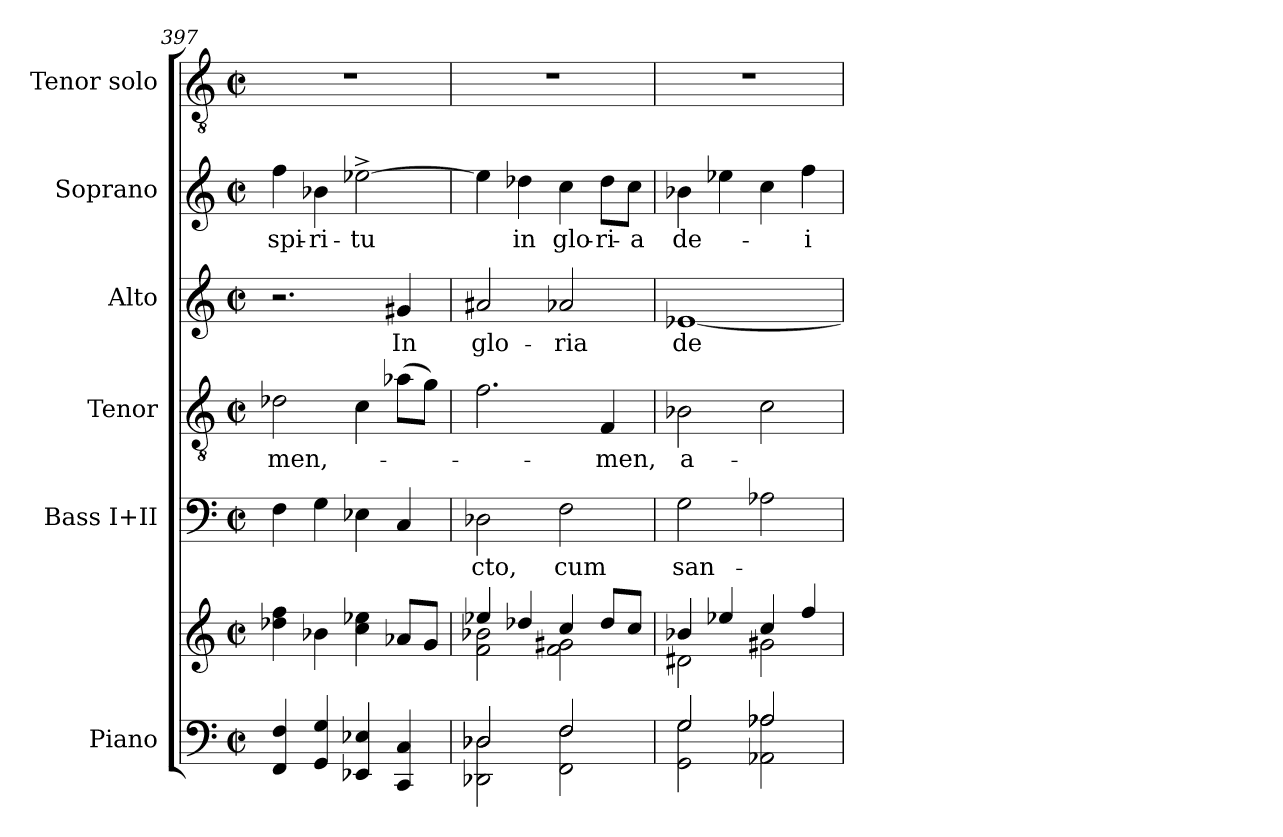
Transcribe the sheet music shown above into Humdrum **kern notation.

**kern	**kern	**kern	**text	**kern	**text	**kern	**text	**kern	**text	**kern
*part6	*part6	*part5	*part5	*part4	*part4	*part3	*part3	*part2	*part2	*part1
*staff7	*staff6	*staff5	*staff5	*staff4	*staff4	*staff3	*staff3	*staff2	*staff2	*staff1
*I"Piano	*	*I"Bass I+II	*	*I"Tenor	*	*I"Alto	*	*I"Soprano	*	*I"Tenor solo
*I'Pno.	*	*I'B.I+II	*	*I'T.	*	*I'A.	*	*I'S.	*	*I'T.s
*clefF4	*clefG2	*clefF4	*	*clefGv2	*	*clefG2	*	*clefG2	*	*clefGv2
*k[]	*k[]	*k[]	*	*k[]	*	*k[]	*	*k[]	*	*k[]
*M2/2	*M2/2	*M2/2	*	*M2/2	*	*M2/2	*	*M2/2	*	*M2/2
*met(c|)	*met(c|)	*met(c|)	*	*met(c|)	*	*met(c|)	*	*met(c|)	*	*met(c|)
=397	=397	=397	=397	=397	=397	=397	=397	=397	=397	=397
4FF/ 4F/	4dd-X\ 4ff\	4F\	.	2d-X\	-men,-	2.r	.	4ff\	spi-	1r
4GG/ 4G/	4b-X\	4G\	.	.	.	.	.	4b-X\	-ri-	.
4EE-X/ 4E-X/	4cc\ 4ee-X\	4E-X\	.	4c\	.	.	.	[2ee-X^\	-tu	.
4CC/ 4C/	8a-X/L	4C/	.	(8a-X\L	.	4g#X/	In	.	.	.
.	8g/J	.	.	8g\J)	.	.	.	.	.	.
!!LO:PB:g=z
=398	=398	=398	=398	=398	=398	=398	=398	=398	=398	=398
*^	*^	*	*	*	*	*	*	*	*	*
2DD-X\ 2D-X\	2D-/	4ee-X/	2f\ 2b-X\	2D-X\	-cto,	2.f\	.	2a#X/	glo-	4ee-\]	.	1r
.	.	4dd-X/	.	.	.	.	.	.	.	4dd-X\	in	.
2FF\ 2F\	2F/	4cc/	2f\ 2g#X\	2F\	cum	.	.	2a-X/	-ria	4cc\	glo-	.
.	.	8dd-/L	.	.	.	4F/	-men,	.	.	8dd-\L	-ri-	.
.	.	8cc/J	.	.	.	.	.	.	.	8cc\J	-a	.
=399	=399	=399	=399	=399	=399	=399	=399	=399	=399	=399	=399	=399
2GG\ 2G\	2G/	4b-X/	2d#X\	2G\	san-	2B-X\	a-	[1e-X	de-	4b-X\	de-	1r
.	.	4ee-X/	.	.	.	.	.	.	.	4ee-X\	.	.
2AA-X\ 2A-X\	2A-/	4cc/	2g#X\	2A-X\	.	2c\	.	.	.	4cc\	.	.
.	.	4ff/	.	.	.	.	.	.	.	4ff\	-i	.
*v	*v	*	*	*	*	*	*	*	*	*	*	*
*	*v	*v	*	*	*	*	*	*	*	*	*
=	=	=	=	=	=	=	=	=	=	=
*-	*-	*-	*-	*-	*-	*-	*-	*-	*-	*-
